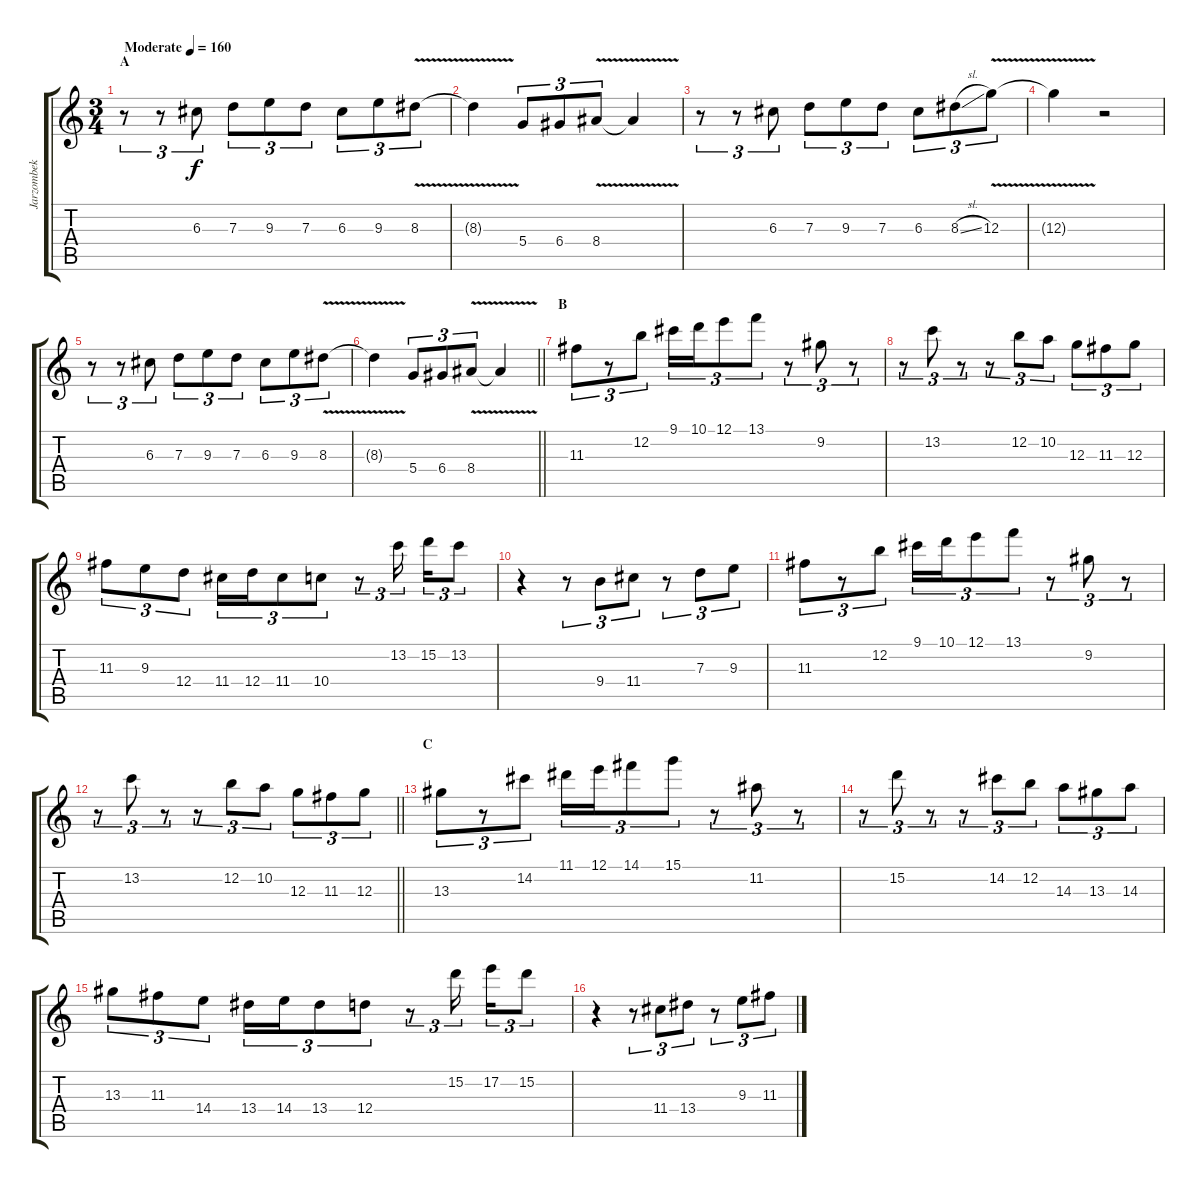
\track ("Jarzombek - Lead Guitar R" "Jarzombek ") {instrument overdrivenguitar}
\staff {score tabs}
\tuning (E4 B3 G3 D3 A2 E2) {hide}
\ts (3 4)
\section ("" "A")
\tempo (160 "Moderate")
\clef g2
\ks c
r.8{tu (3 2) dy f instrument overdrivenguitar} r.8{tu (3 2)} 6.3.8{tu (3 2)} 7.3.8{tu (3 2)} 9.3.8{tu (3 2)} 7.3.8{tu (3 2)} 6.3.8{tu (3 2)} 9.3.8{tu (3 2)} 8.3{v}.8{tu (3 2)} |
8.3{t}.4 5.4.8{tu (3 2)} 6.4.8{tu (3 2)} 8.4{v}.8{tu (3 2)} 8.4{t}.4 |
r.8{tu (3 2)} r.8{tu (3 2)} 6.3.8{tu (3 2)} 7.3.8{tu (3 2)} 9.3.8{tu (3 2)} 7.3.8{tu (3 2)} 6.3.8{tu (3 2)} 8.3{sl}.8{tu (3 2)} 12.3{v}.8{tu (3 2)} |
12.3{t}.4 r.2 |
r.8{tu (3 2)} r.8{tu (3 2)} 6.3.8{tu (3 2)} 7.3.8{tu (3 2)} 9.3.8{tu (3 2)} 7.3.8{tu (3 2)} 6.3.8{tu (3 2)} 9.3.8{tu (3 2)} 8.3{v}.8{tu (3 2)} |
\barLineRight lightlight
8.3{t}.4 5.4.8{tu (3 2)} 6.4.8{tu (3 2)} 8.4{v}.8{tu (3 2)} 8.4{t}.4 |
\section ("" "B")
11.3.8{tu (3 2)} r.8{tu (3 2)} 12.2.8{tu (3 2)} 9.1.16{tu (3 2)} 10.1.16{tu (3 2)} 12.1.8{tu (3 2)} 13.1.8{tu (3 2)} r.8{tu (3 2)} 9.2.8{tu (3 2)} r.8{tu (3 2)} |
r.8{tu (3 2)} 13.2.8{tu (3 2)} r.8{tu (3 2)} r.8{tu (3 2)} 12.2.8{tu (3 2)} 10.2.8{tu (3 2)} 12.3.8{tu (3 2)} 11.3.8{tu (3 2)} 12.3.8{tu (3 2)} |
11.3.8{tu (3 2)} 9.3.8{tu (3 2)} 12.4.8{tu (3 2)} 11.4.16{tu (3 2)} 12.4.16{tu (3 2)} 11.4.8{tu (3 2)} 10.4.8{tu (3 2)} r.8{tu (3 2)} 13.2.16{tu (3 2) beam splitsecondary} 15.2.16{tu (3 2)} 13.2.8{tu (3 2)} |
r.4 r.8{tu (3 2)} 9.4.8{tu (3 2)} 11.4.8{tu (3 2)} r.8{tu (3 2)} 7.3.8{tu (3 2)} 9.3.8{tu (3 2)} |
11.3.8{tu (3 2)} r.8{tu (3 2)} 12.2.8{tu (3 2)} 9.1.16{tu (3 2)} 10.1.16{tu (3 2)} 12.1.8{tu (3 2)} 13.1.8{tu (3 2)} r.8{tu (3 2)} 9.2.8{tu (3 2)} r.8{tu (3 2)} |
\barLineRight lightlight
r.8{tu (3 2)} 13.2.8{tu (3 2)} r.8{tu (3 2)} r.8{tu (3 2)} 12.2.8{tu (3 2)} 10.2.8{tu (3 2)} 12.3.8{tu (3 2)} 11.3.8{tu (3 2)} 12.3.8{tu (3 2)} |
\section ("" "C")
13.3.8{tu (3 2)} r.8{tu (3 2)} 14.2.8{tu (3 2)} 11.1.16{tu (3 2)} 12.1.16{tu (3 2)} 14.1.8{tu (3 2)} 15.1.8{tu (3 2)} r.8{tu (3 2)} 11.2.8{tu (3 2)} r.8{tu (3 2)} |
r.8{tu (3 2)} 15.2.8{tu (3 2)} r.8{tu (3 2)} r.8{tu (3 2)} 14.2.8{tu (3 2)} 12.2.8{tu (3 2)} 14.3.8{tu (3 2)} 13.3.8{tu (3 2)} 14.3.8{tu (3 2)} |
13.3.8{tu (3 2)} 11.3.8{tu (3 2)} 14.4.8{tu (3 2)} 13.4.16{tu (3 2)} 14.4.16{tu (3 2)} 13.4.8{tu (3 2)} 12.4.8{tu (3 2)} r.8{tu (3 2)} 15.2.16{tu (3 2) beam splitsecondary} 17.2.16{tu (3 2)} 15.2.8{tu (3 2)} |
r.4 r.8{tu (3 2)} 11.4.8{tu (3 2)} 13.4.8{tu (3 2)} r.8{tu (3 2)} 9.3.8{tu (3 2)} 11.3.8{tu (3 2)}
